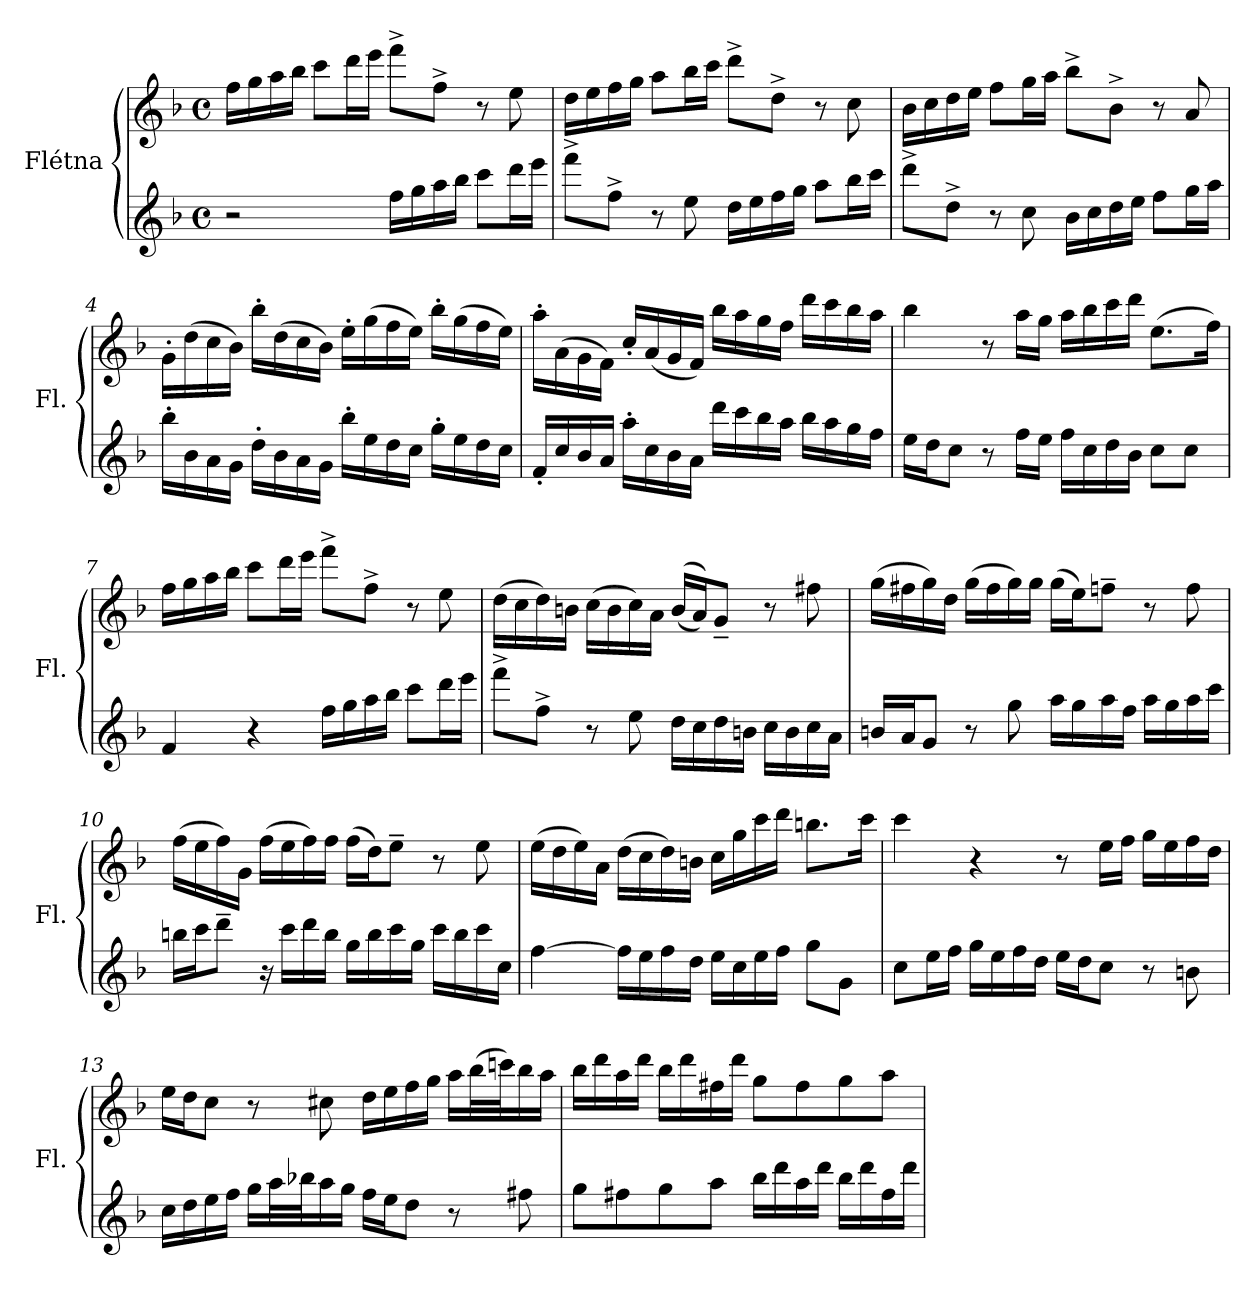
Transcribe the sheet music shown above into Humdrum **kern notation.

**kern	**kern
*part1	*part1
*staff2	*staff1
*I"Flétna	*
*I'Fl.	*
*clefG2	*clefG2
*k[b-]	*k[b-]
*M4/4	*M4/4
*met(c)	*met(c)
*MM60	*MM60
=1	=1
2r	16ff\LL
.	16gg\
.	16aa\
.	16bb-\JJ
.	8ccc\L
.	16ddd\L
.	16eee\JJ
16ff\LL	8fff^\L
16gg\	.
16aa\	8ff^\J
16bb-\JJ	.
8ccc\L	8r
16ddd\L	8ee\
16eee\JJ	.
=2	=2
8fff^\L	16dd\LL
.	16ee\
8ff^\J	16ff\
.	16gg\JJ
8r	8aa\L
8ee\	16bb-\L
.	16ccc\JJ
16dd\LL	8ddd^\L
16ee\	.
16ff\	8dd^\J
16gg\JJ	.
8aa\L	8r
16bb-\L	8cc\
16ccc\JJ	.
!!LO:LB:g=z
=3	=3
8ddd^\L	16b-\LL
.	16cc\
8dd^\J	16dd\
.	16ee\JJ
8r	8ff\L
8cc\	16gg\L
.	16aa\JJ
16b-\LL	8bb-^\L
16cc\	.
16dd\	8b-^\J
16ee\JJ	.
8ff\L	8r
16gg\L	8a/
16aa\JJ	.
=4	=4
16bb-'\LL	16g'\LL
16b-\	(16dd\
16a\	16cc\
16g\JJ	16b-\JJ)
16dd'\LL	16bb-'\LL
16b-\	(16dd\
16a\	16cc\
16g\JJ	16b-\JJ)
16bb-'\LL	16ee'\LL
16ee\	(16gg\
16dd\	16ff\
16cc\JJ	16ee\JJ)
16gg'\LL	16bb-'\LL
16ee\	(16gg\
16dd\	16ff\
16cc\JJ	16ee\JJ)
!!LO:LB:g=z
=5	=5
16f'/LL	16aa'\LL
16cc/	(16a\
16b-/	16g\
16a/JJ	16f\JJ)
16aa'\LL	16cc'/LL
16cc\	(16a/
16b-\	16g/
16a\JJ	16f/JJ)
16ddd\LL	16bb-\LL
16ccc\	16aa\
16bb-\	16gg\
16aa\JJ	16ff\JJ
16bb-\LL	16ddd\LL
16aa\	16ccc\
16gg\	16bb-\
16ff\JJ	16aa\JJ
=6	=6
16ee\LL	4bb-\
16dd\J	.
8cc\J	.
8r	8r
16ff\LL	16aa\LL
16ee\JJ	16gg\JJ
16ff\LL	16aa\LL
16cc\	16bb-\
16dd\	16ccc\
16b-\JJ	16ddd\JJ
8cc\L	(8.ee\L
8cc\J	.
.	16ff\Jk)
!!LO:LB:g=z
=7	=7
4f/	16ff\LL
.	16gg\
.	16aa\
.	16bb-\JJ
4r	8ccc\L
.	16ddd\L
.	16eee\JJ
16ff\LL	8fff^\L
16gg\	.
16aa\	8ff^\J
16bb-\JJ	.
8ccc\L	8r
16ddd\L	8ee\
16eee\JJ	.
=8	=8
8fff^\L	(16dd\LL
.	16cc\
8ff^\J	16dd\)
.	16bn\JJ
8r	(16cc\LL
.	16b\
8ee\	16cc\)
.	16a\JJ
16dd\LL	((16b/LL
16cc\	16a/J))
16dd\	8g~/J
16bn\JJ	.
16cc\LL	8r
16b\	.
16cc\	8ff#X\
16a\JJ	.
!!LO:LB:g=z
=9	=9
16bn/LL	(16gg\LL
16a/J	16ff#X\
8g/J	16gg\)
.	16dd\JJ
8r	(16gg\LL
.	16ff#\
8gg\	16gg\)
.	16gg\JJ
16aa\LL	(16gg\LL
16gg\	16ee\J)
16aa\	8ffn~\J
16ff\JJ	.
16aa\LL	8r
16gg\	.
16aa\	8ff\
16ccc\JJ	.
=10	=10
16bbn\LL	(16ff\LL
16ccc\J	16ee\
8ddd~\J	16ff\)
.	16g\JJ
16r	(16ff\LL
16ccc\LL	16ee\
16ddd\	16ff\)
16bb\JJ	16ff\JJ
16gg\LL	(16ff\LL
16bb\	16dd\J)
16ccc\	8ee~\J
16gg\JJ	.
16ccc\LL	8r
16bb\	.
16ccc\	8ee\
16cc\JJ	.
!!LO:PB:g=z
=11	=11
[4ff\	(16ee\LL
.	16dd\
.	16ee\)
.	16a\JJ
16ff\LL]	(16dd\LL
16ee\	16cc\
16ff\	16dd\)
16dd\JJ	16bn\JJ
16ee\LL	16cc\LL
16cc\	16gg\
16ee\	16ccc\
16ff\JJ	16ddd\JJ
8gg\L	8.bbn\L
8g\J	.
.	16ccc\Jk
=12	=12
8cc\L	4ccc\
16ee\L	.
16ff\JJ	.
16gg\LL	4r
16ee\	.
16ff\	.
16dd\JJ	.
16ee\LL	8r
16dd\J	.
8cc\J	16ee\LL
.	16ff\JJ
8r	16gg\LL
.	16ee\
8bn\	16ff\
.	16dd\JJ
!!LO:LB:g=z
=13	=13
16cc\LL	16ee\LL
16dd\	16dd\J
16ee\	8cc\J
16ff\JJ	.
16gg\LL	8r
32aa\L	.
32bb-X\J	.
16aa\	8cc#X\
16gg\JJ	.
16ff\LL	16dd\LL
16ee\J	16ee\
8dd\J	16ff\
.	16gg\JJ
8r	16aa\LL
.	(32bb-\L
.	32cccn\J)
8ff#X\	16bb-\
.	16aa\JJ
=14	=14
8gg\L	16bb-\LL
.	16ddd\
8ff#X\	16aa\
.	16ddd\JJ
8gg\	16bb-\LL
.	16ddd\
8aa\J	16ff#X\
.	16ddd\JJ
16bb-\LL	8gg\L
16ddd\	.
16aa\	8ff#\
16ddd\JJ	.
16bb-\LL	8gg\
16ddd\	.
16ff#\	8aa\J
16ddd\JJ	.
=	=
*-	*-
